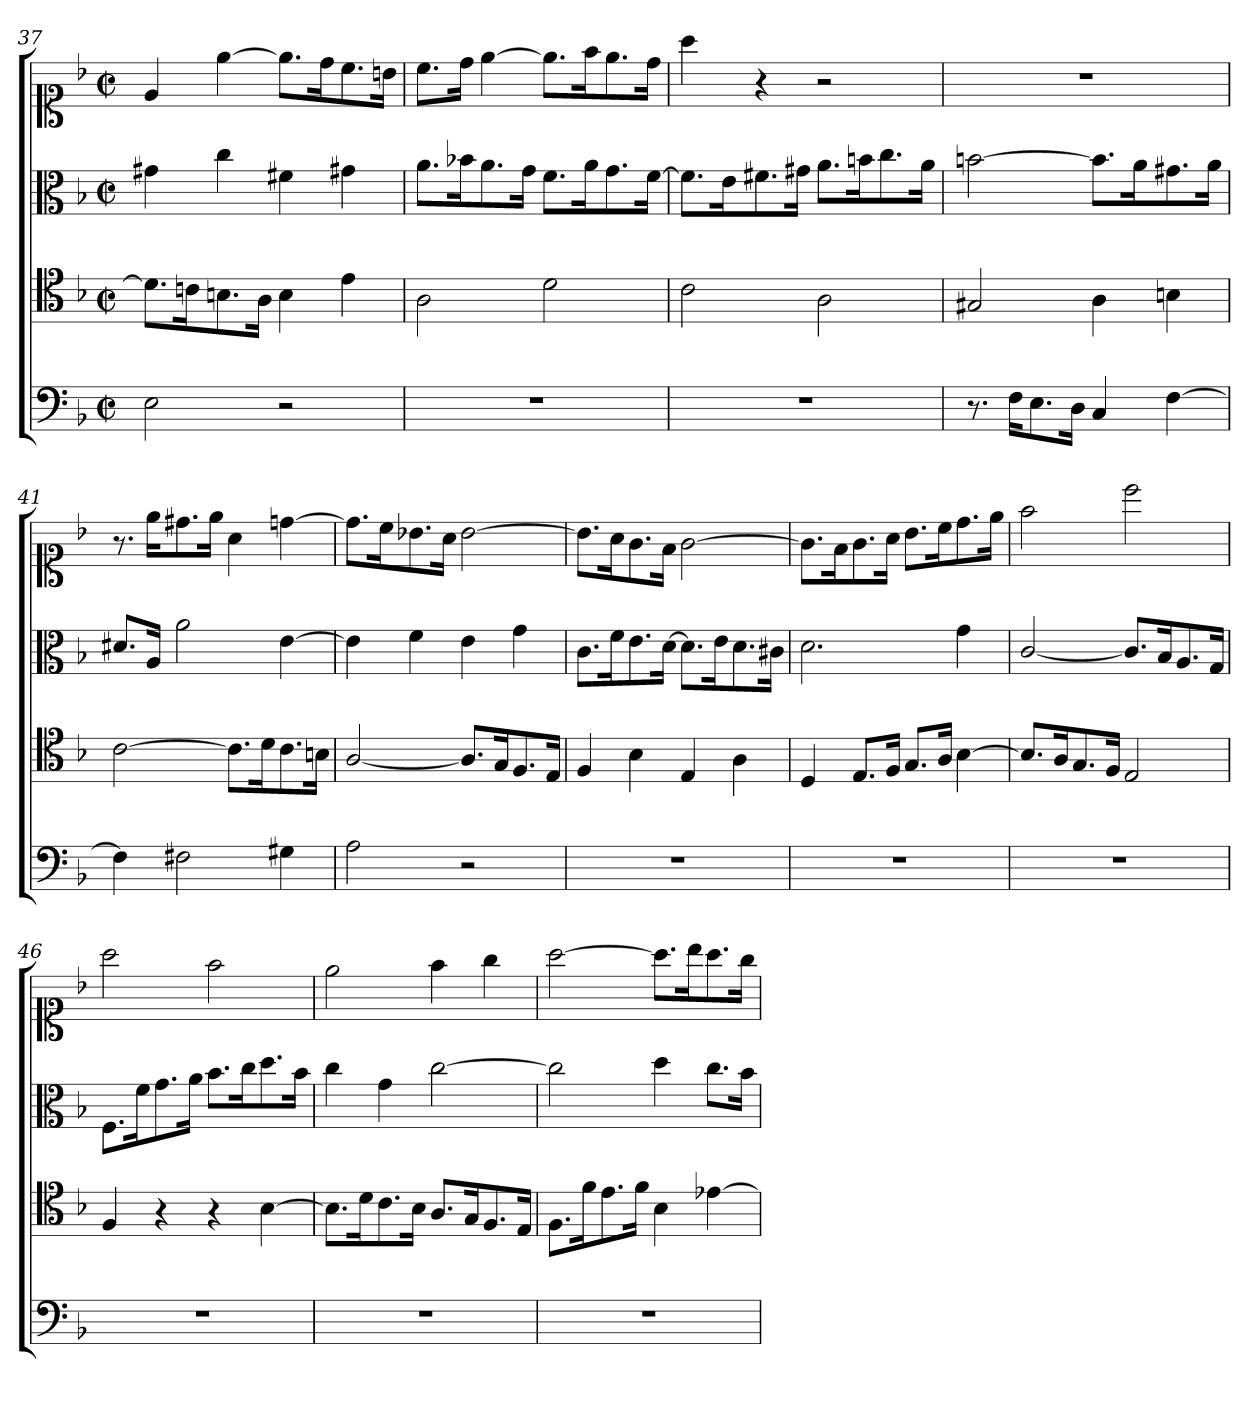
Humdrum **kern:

**kern	**kern	**kern	**kern
*part4	*part3	*part2	*part1
*staff4	*staff3	*staff2	*staff1
*clefF4	*clefC4	*clefC3	*clefC1
*k[b-]	*k[b-]	*k[b-]	*k[b-]
*d:	*d:	*d:	*d:
*M2/2	*M2/2	*M2/2	*M2/2
*met(c|)	*met(c|)	*met(c|)	*met(c|)
=37	=37	=37	=37
2E	8.dL]	4g#X	4e
.	16cnK	.	.
.	8.Bn	4cc	[4ee
.	16AJk	.	.
2r	4B	4f#X	8.eeL]
.	.	.	16ddK
.	4e	4g#X	8.cc
.	.	.	16bnJk
=38	=38	=38	=38
1r	2A	8.aL	8.ccL
.	.	16b-XK	16ddJk
.	.	8.a	[4ee
.	.	16gJk	.
.	2d	8.fL	8.eeL]
.	.	16aK	16ffK
.	.	8.g	8.ee
.	.	[16fJk	16ddJk
=39	=39	=39	=39
1r	2c	8.fL]	4aa
.	.	16eK	.
.	.	8.f#X	4r
.	.	16g#XJk	.
.	2A	8.aL	2r
.	.	16bnK	.
.	.	8.cc	.
.	.	16aJk	.
=40	=40	=40	=40
8.r	2G#X	[2bn	1r
16FKL	.	.	.
8.E	.	.	.
16DJk	.	.	.
4C	4A	8.bL]	.
.	.	16aK	.
[4F	4Bn	8.g#X	.
.	.	16aJk	.
=41	=41	=41	=41
4F]	[2c	8.d#XL	8.r
.	.	16AJk	16eeKL
2F#X	.	2a	8.dd#X
.	.	.	16eeJk
.	8.cL]	.	4a
.	16dK	.	.
4G#X	8.c	[4e	[4ddn
.	16BnJk	.	.
=42	=42	=42	=42
2A	[2A/	4e]	8.ddL]
.	.	.	16ccK
.	.	4f	8.b-X
.	.	.	16aJk
2r	8.AL]	4e	[2b-
.	16GK	.	.
.	8.F	4g	.
.	16EJk	.	.
=43	=43	=43	=43
1r	4F	8.cL	8.b-L]
.	.	16fK	16aK
.	4B-	8.e	8.g
.	.	[16dJk	16fJk
.	4E	8.dL]	[2g
.	.	16eK	.
.	4A	8.d	.
.	.	16c#XJk	.
=44	=44	=44	=44
1r	4D	2.d	8.gL]
.	.	.	16fK
.	8.EL	.	8.g
.	16FJk	.	16aJk
.	8.GL	.	8.b-L
.	16AJk	.	16ccK
.	[4B-	4g	8.dd
.	.	.	16eeJk
=45	=45	=45	=45
1r	8.B-L]	[2c/	2ff
.	16AK	.	.
.	8.G	.	.
.	16FJk	.	.
.	2E	8.cL]	2ccc
.	.	16B-K	.
.	.	8.A	.
.	.	16GJk	.
=46	=46	=46	=46
1r	4F	8.FL	2aa
.	.	16fK	.
.	4r	8.g	.
.	.	16aJk	.
.	4r	8.b-L	2ff
.	.	16ccK	.
.	[4B-	8.dd	.
.	.	16b-Jk	.
=47	=47	=47	=47
1r	8.B-L]	4cc	2ee
.	16dK	.	.
.	8.c	4g	.
.	16B-Jk	.	.
.	8.AL	[2cc	4ff
.	16GK	.	.
.	8.F	.	4gg
.	16EJk	.	.
=48	=48	=48	=48
1r	8.FL	2cc]	[2aa
.	16fK	.	.
.	8.e	.	.
.	16fJk	.	.
.	4B-	4dd	8.aaL]
.	.	.	16bb-K
.	[4e-X	8.ccL	8.aa
.	.	16b-Jk	16ggJk
=	=	=	=
*-	*-	*-	*-
